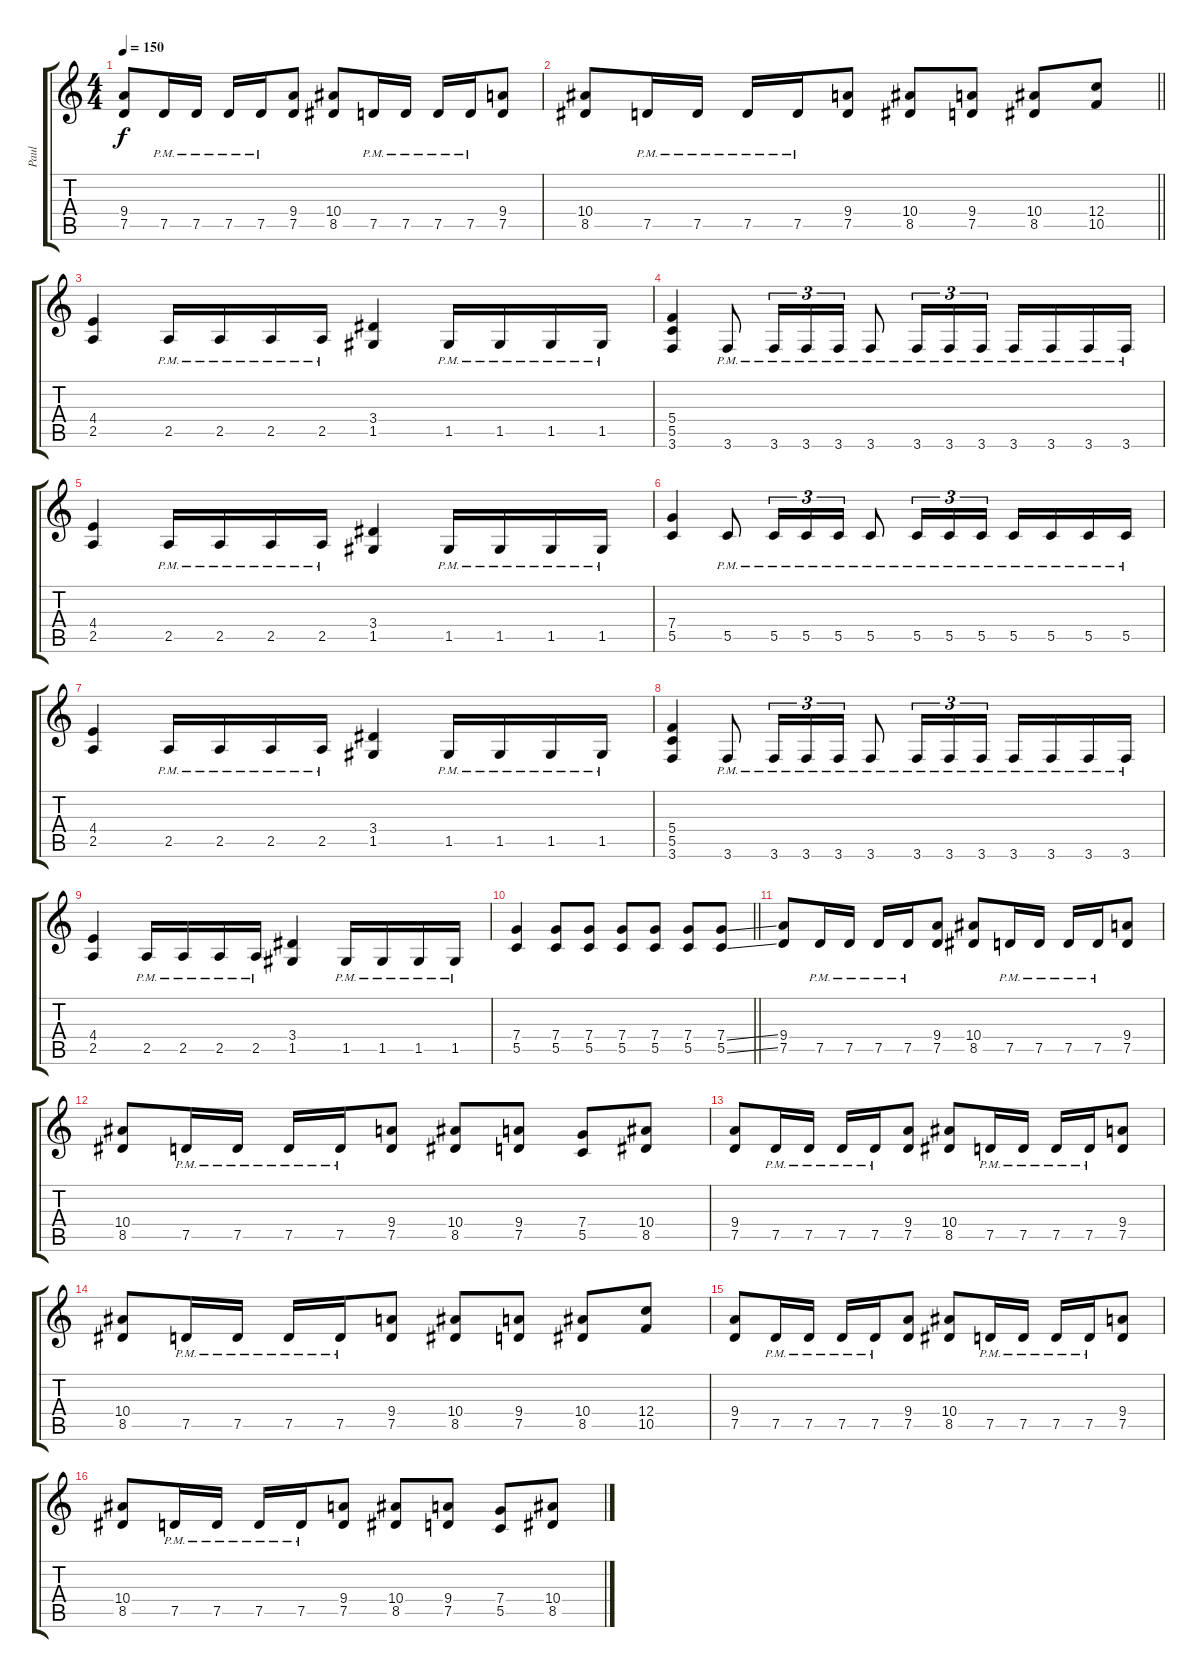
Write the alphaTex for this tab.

\track ("Paul" "Paul") {instrument distortionguitar}
\staff {score tabs}
\tuning (D4 A3 F3 C3 G2 D2) {hide}
\ts (4 4)
\tempo 150
\clef g2
\ks c
(9.4 7.5).8{dy f} 7.5{pm}.16 7.5{pm}.16 7.5{pm}.16 7.5{pm}.16 (9.4 7.5).8 (10.4 8.5).8 7.5{pm}.16 7.5{pm}.16 7.5{pm}.16 7.5{pm}.16 (9.4 7.5).8 |
\barLineRight lightlight
(10.4 8.5).8 7.5{pm}.16 7.5{pm}.16 7.5{pm}.16 7.5{pm}.16 (9.4 7.5).8 (10.4 8.5).8 (9.4 7.5).8 (10.4 8.5).8 (12.4 10.5).8 |
\section ("" "")
(4.4 2.5).4 2.5{pm}.16 2.5{pm}.16 2.5{pm}.16 2.5{pm}.16 (3.4 1.5).4 1.5{pm}.16 1.5{pm}.16 1.5{pm}.16 1.5{pm}.16 |
(5.4 5.5 3.6).4 3.6{pm}.8 3.6{pm}.16{tu (3 2)} 3.6{pm}.16{tu (3 2)} 3.6{pm}.16{tu (3 2)} 3.6{pm}.8 3.6{pm}.16{tu (3 2)} 3.6{pm}.16{tu (3 2)} 3.6{pm}.16{tu (3 2)} 3.6{pm}.16 3.6{pm}.16 3.6{pm}.16 3.6{pm}.16 |
(4.4 2.5).4 2.5{pm}.16 2.5{pm}.16 2.5{pm}.16 2.5{pm}.16 (3.4 1.5).4 1.5{pm}.16 1.5{pm}.16 1.5{pm}.16 1.5{pm}.16 |
(7.4 5.5).4 5.5{pm}.8 5.5{pm}.16{tu (3 2)} 5.5{pm}.16{tu (3 2)} 5.5{pm}.16{tu (3 2)} 5.5{pm}.8 5.5{pm}.16{tu (3 2)} 5.5{pm}.16{tu (3 2)} 5.5{pm}.16{tu (3 2)} 5.5{pm}.16 5.5{pm}.16 5.5{pm}.16 5.5{pm}.16 |
(4.4 2.5).4 2.5{pm}.16 2.5{pm}.16 2.5{pm}.16 2.5{pm}.16 (3.4 1.5).4 1.5{pm}.16 1.5{pm}.16 1.5{pm}.16 1.5{pm}.16 |
(5.4 5.5 3.6).4 3.6{pm}.8 3.6{pm}.16{tu (3 2)} 3.6{pm}.16{tu (3 2)} 3.6{pm}.16{tu (3 2)} 3.6{pm}.8 3.6{pm}.16{tu (3 2)} 3.6{pm}.16{tu (3 2)} 3.6{pm}.16{tu (3 2)} 3.6{pm}.16 3.6{pm}.16 3.6{pm}.16 3.6{pm}.16 |
(4.4 2.5).4 2.5{pm}.16 2.5{pm}.16 2.5{pm}.16 2.5{pm}.16 (3.4 1.5).4 1.5{pm}.16 1.5{pm}.16 1.5{pm}.16 1.5{pm}.16 |
\barLineRight lightlight
(7.4 5.5).4 (7.4 5.5).8 (7.4 5.5).8 (7.4 5.5).8 (7.4 5.5).8 (7.4 5.5).8 (7.4{ss} 5.5{ss}).8 |
\section ("" "")
(9.4 7.5).8 7.5{pm}.16 7.5{pm}.16 7.5{pm}.16 7.5{pm}.16 (9.4 7.5).8 (10.4 8.5).8 7.5{pm}.16 7.5{pm}.16 7.5{pm}.16 7.5{pm}.16 (9.4 7.5).8 |
(10.4 8.5).8 7.5{pm}.16 7.5{pm}.16 7.5{pm}.16 7.5{pm}.16 (9.4 7.5).8 (10.4 8.5).8 (9.4 7.5).8 (7.4 5.5).8 (10.4 8.5).8 |
(9.4 7.5).8 7.5{pm}.16 7.5{pm}.16 7.5{pm}.16 7.5{pm}.16 (9.4 7.5).8 (10.4 8.5).8 7.5{pm}.16 7.5{pm}.16 7.5{pm}.16 7.5{pm}.16 (9.4 7.5).8 |
(10.4 8.5).8 7.5{pm}.16 7.5{pm}.16 7.5{pm}.16 7.5{pm}.16 (9.4 7.5).8 (10.4 8.5).8 (9.4 7.5).8 (10.4 8.5).8 (12.4 10.5).8 |
(9.4 7.5).8 7.5{pm}.16 7.5{pm}.16 7.5{pm}.16 7.5{pm}.16 (9.4 7.5).8 (10.4 8.5).8 7.5{pm}.16 7.5{pm}.16 7.5{pm}.16 7.5{pm}.16 (9.4 7.5).8 |
(10.4 8.5).8 7.5{pm}.16 7.5{pm}.16 7.5{pm}.16 7.5{pm}.16 (9.4 7.5).8 (10.4 8.5).8 (9.4 7.5).8 (7.4 5.5).8 (10.4 8.5).8
